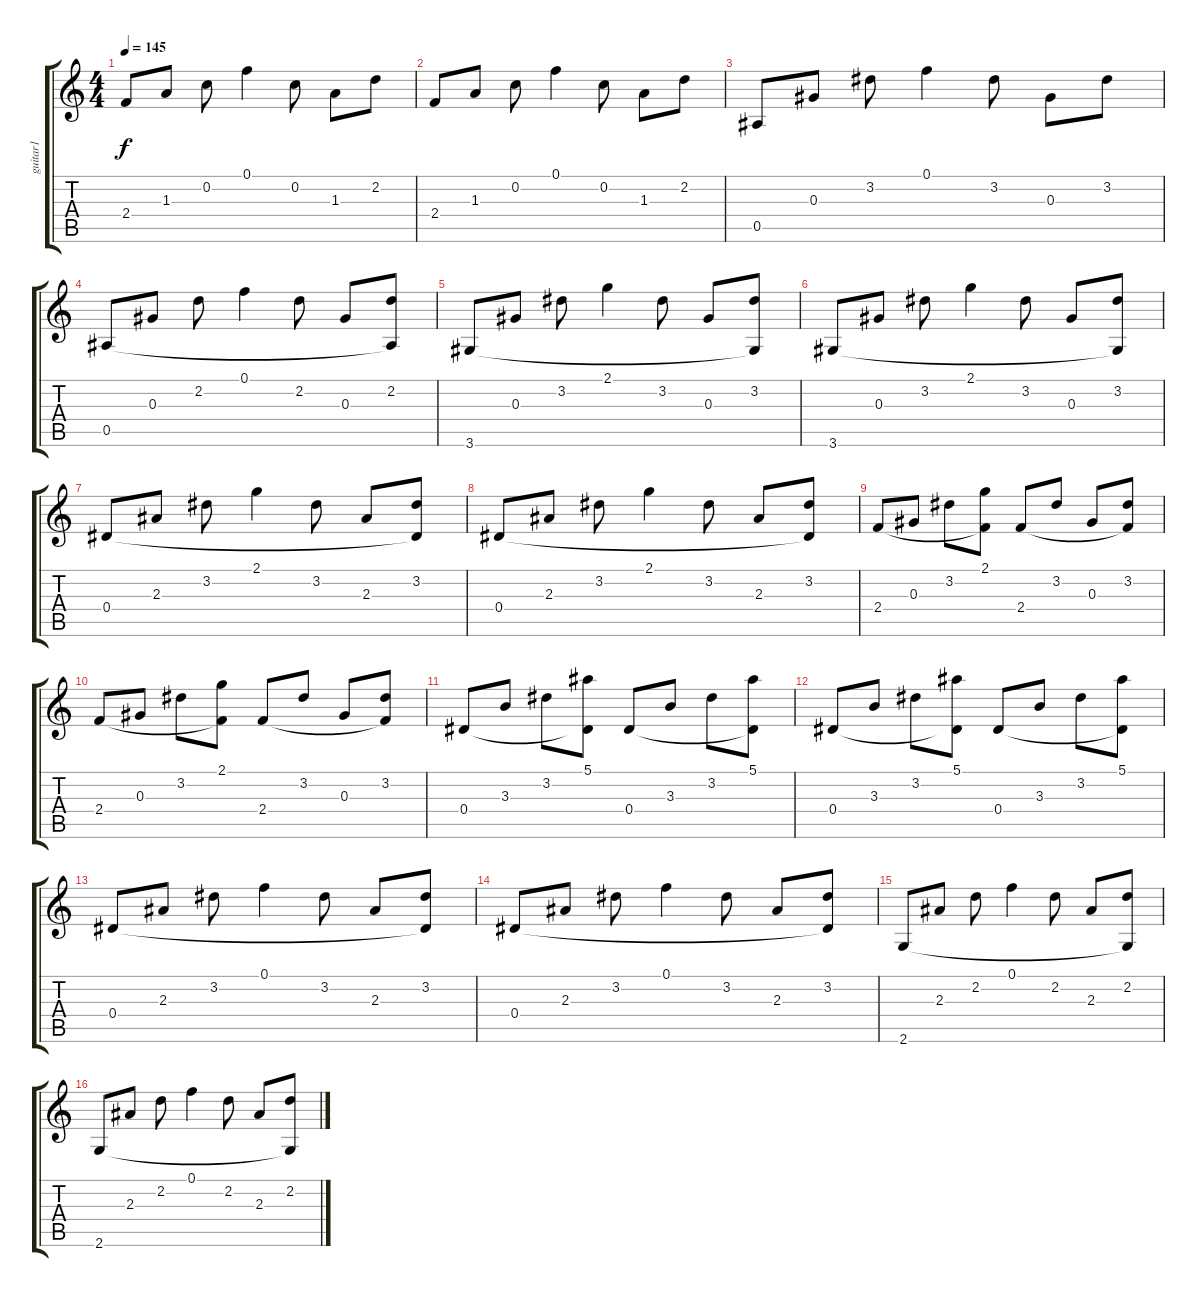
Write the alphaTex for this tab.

\track ("guitar1" "guitar1") {instrument acousticguitarsteel}
\staff {score tabs}
\tuning (F4 C4 Ab3 Eb3 Bb2 F2) {hide}
\ts (4 4)
\tempo 145
\clef g2
\ks c
2.4.8{dy f} 1.3.8 0.2.8 0.1.4 0.2.8 1.3.8 2.2.8 |
2.4.8 1.3.8 0.2.8 0.1.4 0.2.8 1.3.8 2.2.8 |
0.5.8 0.3.8 3.2.8 0.1.4 3.2.8 0.3.8 3.2.8 |
0.5.8 0.3.8 2.2.8 0.1.4 2.2.8 0.3.8 (2.2 0.5{t}).8 |
3.6.8 0.3.8 3.2.8 2.1.4 3.2.8 0.3.8 (3.2 3.6{t}).8 |
3.6.8 0.3.8 3.2.8 2.1.4 3.2.8 0.3.8 (3.2 3.6{t}).8 |
0.4.8 2.3.8 3.2.8 2.1.4 3.2.8 2.3.8 (3.2 0.4{t}).8 |
0.4.8 2.3.8 3.2.8 2.1.4 3.2.8 2.3.8 (3.2 0.4{t}).8 |
2.4.8 0.3.8 3.2.8 (2.1 2.4{t}).8 2.4.8 3.2.8 0.3.8 (3.2 2.4{t}).8 |
2.4.8 0.3.8 3.2.8 (2.1 2.4{t}).8 2.4.8 3.2.8 0.3.8 (3.2 2.4{t}).8 |
0.4.8 3.3.8 3.2.8 (5.1 0.4{t}).8 0.4.8 3.3.8 3.2.8 (5.1 0.4{t}).8 |
0.4.8 3.3.8 3.2.8 (5.1 0.4{t}).8 0.4.8 3.3.8 3.2.8 (5.1 0.4{t}).8 |
0.4.8 2.3.8 3.2.8 0.1.4 3.2.8 2.3.8 (3.2 0.4{t}).8 |
0.4.8 2.3.8 3.2.8 0.1.4 3.2.8 2.3.8 (3.2 0.4{t}).8 |
2.6.8 2.3.8 2.2.8 0.1.4 2.2.8 2.3.8 (2.2 2.6{t}).8 |
2.6.8 2.3.8 2.2.8 0.1.4 2.2.8 2.3.8 (2.2 2.6{t}).8
